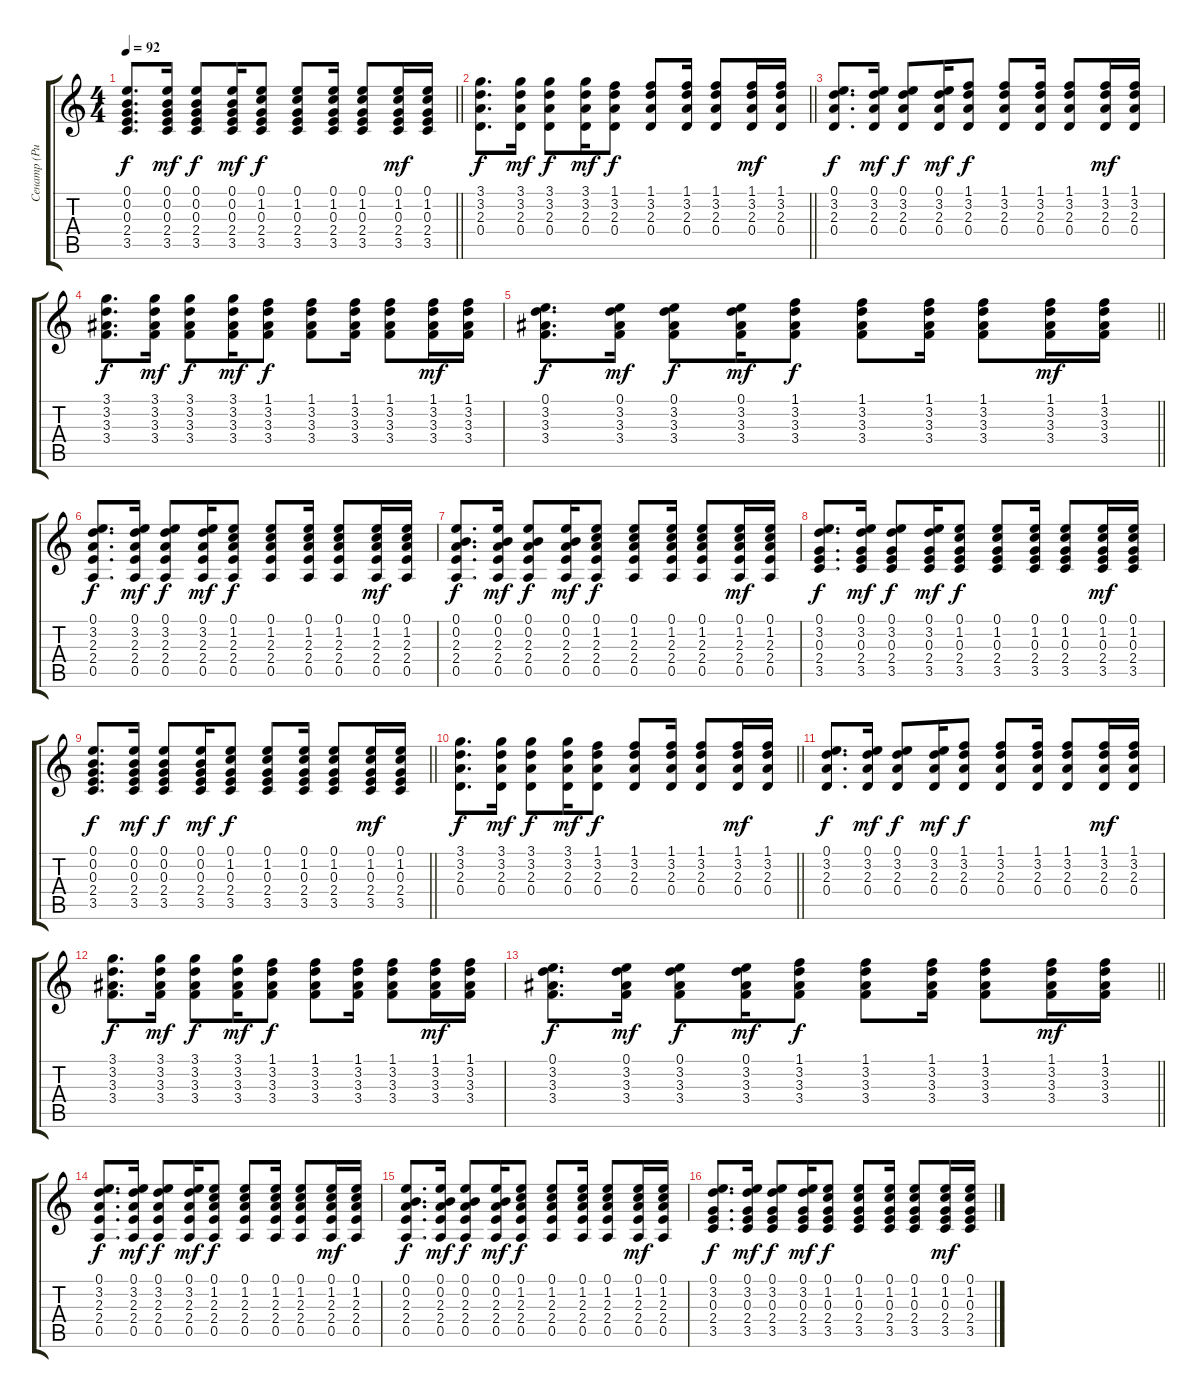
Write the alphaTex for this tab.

\track ("Сенатр (Ритм)" "Сенатр (Ри") {instrument acousticguitarsteel}
\staff {score tabs}
\tuning (E4 B3 G3 D3 A2 E2) {hide}
\ts (4 4)
\tempo 92
\clef g2
\barLineRight lightlight
\ks c
(0.1 0.2 0.3 2.4 3.5).8{d dy f} (0.1 0.2 0.3 2.4 3.5).16{dy mf} (0.1 0.2 0.3 2.4 3.5).8{dy f} (0.1 0.2 0.3 2.4 3.5).16{dy mf} (0.1 1.2 0.3 2.4 3.5).8{dy f} (0.1 1.2 0.3 2.4 3.5).8 (0.1 1.2 0.3 2.4 3.5).16 (0.1 1.2 0.3 2.4 3.5).8 (0.1 1.2 0.3 2.4 3.5).16{dy mf} (0.1 1.2 0.3 2.4 3.5).16 |
\barLineRight lightlight
(3.1 3.2 2.3 0.4).8{d dy f} (3.1 3.2 2.3 0.4).16{dy mf} (3.1 3.2 2.3 0.4).8{dy f} (3.1 3.2 2.3 0.4).16{dy mf} (1.1 3.2 2.3 0.4).8{dy f} (1.1 3.2 2.3 0.4).8 (1.1 3.2 2.3 0.4).16 (1.1 3.2 2.3 0.4).8 (1.1 3.2 2.3 0.4).16{dy mf} (1.1 3.2 2.3 0.4).16 |
(0.1 3.2 2.3 0.4).8{d dy f} (0.1 3.2 2.3 0.4).16{dy mf} (0.1 3.2 2.3 0.4).8{dy f} (0.1 3.2 2.3 0.4).16{dy mf} (1.1 3.2 2.3 0.4).8{dy f} (1.1 3.2 2.3 0.4).8 (1.1 3.2 2.3 0.4).16 (1.1 3.2 2.3 0.4).8 (1.1 3.2 2.3 0.4).16{dy mf} (1.1 3.2 2.3 0.4).16 |
(3.1 3.2 3.3 3.4).8{d dy f} (3.1 3.2 3.3 3.4).16{dy mf} (3.1 3.2 3.3 3.4).8{dy f} (3.1 3.2 3.3 3.4).16{dy mf} (1.1 3.2 3.3 3.4).8{dy f} (1.1 3.2 3.3 3.4).8 (1.1 3.2 3.3 3.4).16 (1.1 3.2 3.3 3.4).8 (1.1 3.2 3.3 3.4).16{dy mf} (1.1 3.2 3.3 3.4).16 |
\barLineRight lightlight
(0.1 3.2 3.3 3.4).8{d dy f} (0.1 3.2 3.3 3.4).16{dy mf} (0.1 3.2 3.3 3.4).8{dy f} (0.1 3.2 3.3 3.4).16{dy mf} (1.1 3.2 3.3 3.4).8{dy f} (1.1 3.2 3.3 3.4).8 (1.1 3.2 3.3 3.4).16 (1.1 3.2 3.3 3.4).8 (1.1 3.2 3.3 3.4).16{dy mf} (1.1 3.2 3.3 3.4).16 |
\section ("" "")
(0.1 3.2 2.3 2.4 0.5).8{d dy f} (0.1 3.2 2.3 2.4 0.5).16{dy mf} (0.1 3.2 2.3 2.4 0.5).8{dy f} (0.1 3.2 2.3 2.4 0.5).16{dy mf} (0.1 1.2 2.3 2.4 0.5).8{dy f} (0.1 1.2 2.3 2.4 0.5).8 (0.1 1.2 2.3 2.4 0.5).16 (0.1 1.2 2.3 2.4 0.5).8 (0.1 1.2 2.3 2.4 0.5).16{dy mf} (0.1 1.2 2.3 2.4 0.5).16 |
(0.1 0.2 2.3 2.4 0.5).8{d dy f} (0.1 0.2 2.3 2.4 0.5).16{dy mf} (0.1 0.2 2.3 2.4 0.5).8{dy f} (0.1 0.2 2.3 2.4 0.5).16{dy mf} (0.1 1.2 2.3 2.4 0.5).8{dy f} (0.1 1.2 2.3 2.4 0.5).8 (0.1 1.2 2.3 2.4 0.5).16 (0.1 1.2 2.3 2.4 0.5).8 (0.1 1.2 2.3 2.4 0.5).16{dy mf} (0.1 1.2 2.3 2.4 0.5).16 |
(0.1 3.2 0.3 2.4 3.5).8{d dy f} (0.1 3.2 0.3 2.4 3.5).16{dy mf} (0.1 3.2 0.3 2.4 3.5).8{dy f} (0.1 3.2 0.3 2.4 3.5).16{dy mf} (0.1 1.2 0.3 2.4 3.5).8{dy f} (0.1 1.2 0.3 2.4 3.5).8 (0.1 1.2 0.3 2.4 3.5).16 (0.1 1.2 0.3 2.4 3.5).8 (0.1 1.2 0.3 2.4 3.5).16{dy mf} (0.1 1.2 0.3 2.4 3.5).16 |
\barLineRight lightlight
(0.1 0.2 0.3 2.4 3.5).8{d dy f} (0.1 0.2 0.3 2.4 3.5).16{dy mf} (0.1 0.2 0.3 2.4 3.5).8{dy f} (0.1 0.2 0.3 2.4 3.5).16{dy mf} (0.1 1.2 0.3 2.4 3.5).8{dy f} (0.1 1.2 0.3 2.4 3.5).8 (0.1 1.2 0.3 2.4 3.5).16 (0.1 1.2 0.3 2.4 3.5).8 (0.1 1.2 0.3 2.4 3.5).16{dy mf} (0.1 1.2 0.3 2.4 3.5).16 |
\barLineRight lightlight
(3.1 3.2 2.3 0.4).8{d dy f} (3.1 3.2 2.3 0.4).16{dy mf} (3.1 3.2 2.3 0.4).8{dy f} (3.1 3.2 2.3 0.4).16{dy mf} (1.1 3.2 2.3 0.4).8{dy f} (1.1 3.2 2.3 0.4).8 (1.1 3.2 2.3 0.4).16 (1.1 3.2 2.3 0.4).8 (1.1 3.2 2.3 0.4).16{dy mf} (1.1 3.2 2.3 0.4).16 |
(0.1 3.2 2.3 0.4).8{d dy f} (0.1 3.2 2.3 0.4).16{dy mf} (0.1 3.2 2.3 0.4).8{dy f} (0.1 3.2 2.3 0.4).16{dy mf} (1.1 3.2 2.3 0.4).8{dy f} (1.1 3.2 2.3 0.4).8 (1.1 3.2 2.3 0.4).16 (1.1 3.2 2.3 0.4).8 (1.1 3.2 2.3 0.4).16{dy mf} (1.1 3.2 2.3 0.4).16 |
(3.1 3.2 3.3 3.4).8{d dy f} (3.1 3.2 3.3 3.4).16{dy mf} (3.1 3.2 3.3 3.4).8{dy f} (3.1 3.2 3.3 3.4).16{dy mf} (1.1 3.2 3.3 3.4).8{dy f} (1.1 3.2 3.3 3.4).8 (1.1 3.2 3.3 3.4).16 (1.1 3.2 3.3 3.4).8 (1.1 3.2 3.3 3.4).16{dy mf} (1.1 3.2 3.3 3.4).16 |
\barLineRight lightlight
(0.1 3.2 3.3 3.4).8{d dy f} (0.1 3.2 3.3 3.4).16{dy mf} (0.1 3.2 3.3 3.4).8{dy f} (0.1 3.2 3.3 3.4).16{dy mf} (1.1 3.2 3.3 3.4).8{dy f} (1.1 3.2 3.3 3.4).8 (1.1 3.2 3.3 3.4).16 (1.1 3.2 3.3 3.4).8 (1.1 3.2 3.3 3.4).16{dy mf} (1.1 3.2 3.3 3.4).16 |
\section ("" "")
(0.1 3.2 2.3 2.4 0.5).8{d dy f} (0.1 3.2 2.3 2.4 0.5).16{dy mf} (0.1 3.2 2.3 2.4 0.5).8{dy f} (0.1 3.2 2.3 2.4 0.5).16{dy mf} (0.1 1.2 2.3 2.4 0.5).8{dy f} (0.1 1.2 2.3 2.4 0.5).8 (0.1 1.2 2.3 2.4 0.5).16 (0.1 1.2 2.3 2.4 0.5).8 (0.1 1.2 2.3 2.4 0.5).16{dy mf} (0.1 1.2 2.3 2.4 0.5).16 |
(0.1 0.2 2.3 2.4 0.5).8{d dy f} (0.1 0.2 2.3 2.4 0.5).16{dy mf} (0.1 0.2 2.3 2.4 0.5).8{dy f} (0.1 0.2 2.3 2.4 0.5).16{dy mf} (0.1 1.2 2.3 2.4 0.5).8{dy f} (0.1 1.2 2.3 2.4 0.5).8 (0.1 1.2 2.3 2.4 0.5).16 (0.1 1.2 2.3 2.4 0.5).8 (0.1 1.2 2.3 2.4 0.5).16{dy mf} (0.1 1.2 2.3 2.4 0.5).16 |
(0.1 3.2 0.3 2.4 3.5).8{d dy f} (0.1 3.2 0.3 2.4 3.5).16{dy mf} (0.1 3.2 0.3 2.4 3.5).8{dy f} (0.1 3.2 0.3 2.4 3.5).16{dy mf} (0.1 1.2 0.3 2.4 3.5).8{dy f} (0.1 1.2 0.3 2.4 3.5).8 (0.1 1.2 0.3 2.4 3.5).16 (0.1 1.2 0.3 2.4 3.5).8 (0.1 1.2 0.3 2.4 3.5).16{dy mf} (0.1 1.2 0.3 2.4 3.5).16
